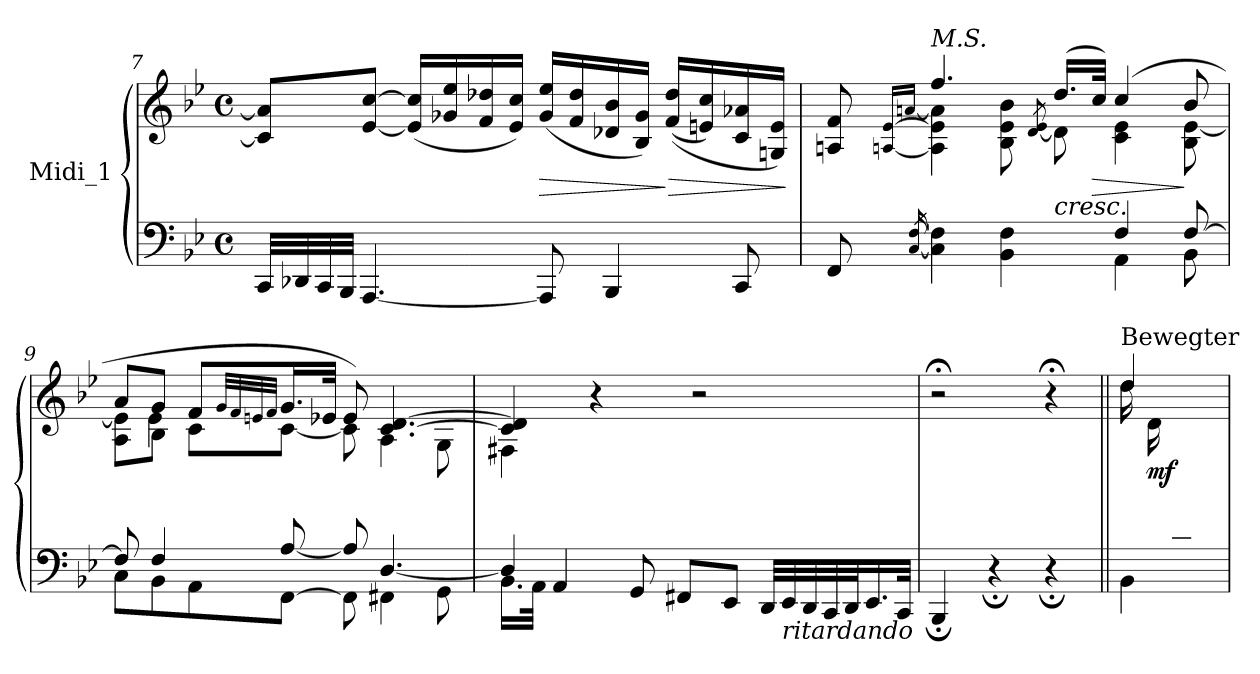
**kern	**kern	**dynam
*part1	*part1	*part1
*staff2	*staff1	*staff1/2
*I"Midi_1	*	*
!!LO:LB:g=z
*clefF4	*clefG2	*
*k[b-e-]	*k[b-e-]	*
*B-:	*B-:	*
*M4/4	*M4/4	*
*met(c)	*met(c)	*
=7	=7	=7
32CC/LLL	8c/] 8a/]L	.
32DD-X/	.	.
32CC/	.	.
32BBB-/JJJ	.	.
[4.AAA/	[8e-/ [8cc/J	.
.	(16e-/] 16cc/]LL	.
.	16g-X/ 16ee-/	.
.	16f/ 16dd-X/	.
.	16e-/ 16cc/JJ)	.
!	!	!LO:HP:b
8AAA/]	(<16g-/ 16ee-/LL	>
.	16f/ 16dd-/	.
4BBB-/	16d-X/ 16b-/	.
.	16B-/ 16g-i/JJ)	.
!	!	!LO:HP:n=1:b
.	(<(>16f/ 16dd-/LL	] >
.	16en/ 16cc/)	.
8CC/	16c/ 16a-X/	.
.	16Gni/ 16e/JJ)	.
.	.	]
=8	=8	=8
*^	*^	*
8FF/	2ryy	8Ani/ 8f/	8ryy	.
.	.	.	[<16qAni/ [<16qe-i/LL	.
[16qC/ [<16qF/	.	.	[<16qani/JJ	.
!	!	!LO:TX:a:i:t=M.S.	!	!
4C\] 4F\]	.	4.ff/	4A\] 4e-\] 4a\]	.
4BB-\ 4F\	.	.	8B-\ 8e-\ 8b-\	.
.	.	.	[<8qd/ 8qe-/	.
!	!	!	!	!LO:HP:b
.	8ryy	(16.dd/LL	8d\]	<
!	!	!	!	!LO:HP:b
.	.	32cc/JJk)	.	>
4F/	4AA\	(4cc/	4c\ 4e-\	[
[8F/	8BB-\	8b-/	8B-\ [>8e-\	]
!!LO:LB:g=z
=9	=9	=9	=9	=9
*	*^	*	*^	*
8ryy	8F/]	8C\L	8a/L	8A\ 8e-\]L	8ryy	.
4ryy	4F/	8BB-\	8g/J	8B-\J	4e-\	.
.	.	8AA\	8f/L	8c\L	.	.
.	.	.	32qg/LLL	.	.	.
.	.	.	32qf/	.	.	.
.	.	.	32qen/	.	.	.
.	.	.	32qf/JJJ	.	.	.
8ryy	[8A/	[8FF\J	16.g/L	[8c\J	2ryy	.
.	.	.	32e-X/JJk	.	.	.
2ryy	8A/]	8FF\]	8e-/)	8c\]	.	.
.	[4.D/	4FF#X\	[4.c/ [4.d/	4A\	.	.
.	.	8GG\	.	8G\	8ryy	.
*	*	*	*	*v	*v	*
=10	=10	=10	=10	=10	=10
2ryy	16.BB-\LL	4D/]	4c/] 4d/]	4F#X\	.
.	32AA\JJk	.	.	.	.
.	4AA/	.	.	.	.
.	.	16ryy	4r	4ryy	.
.	.	32ryy	.	.	.
.	.	8GG/	.	.	.
.	8ryy	.	.	.	.
.	.	8FF#X/L	.	.	.
2ryy	2ryy	.	2r	2ryy	.
.	.	8EE-/J	.	.	.
.	.	32DD/LLL	.	.	.
!	!	!LO:TX:b:i:t=ritardando	!	!	!
.	.	32EE-/	.	.	.
.	.	32DD/	.	.	.
.	.	32CC/	.	.	.
.	.	32DD/J	.	.	.
.	.	16.EE-/	.	.	.
.	.	32CC/JJk	.	.	.
*	*	*	*v	*v	*
=11	=11	=11	=11	=11
2ryy	4BBB-;</	2ryy	2r;<	.
.	4r;<	.	.	.
4ryy	4r;<	4ryy	4r;<	.
!!LO:LB:g=z
=12||	=12||	=12||	=12||	=12||
*	*	*	*^	*
!	!	!	!LO:TX:a:t=Bewegter	!	!
*	*v	*v	*	*	*
8ryy	4BB-\	4dd/	16dd\LL	.
!	!	!	!	!LO:DY:b
.	.	.	16d\	mf
16c/	.	.	8ryy	.
16B-/JJ	.	.	.	.
*v	*v	*	*	*
*	*v	*v	*
=	=	=
*-	*-	*-
